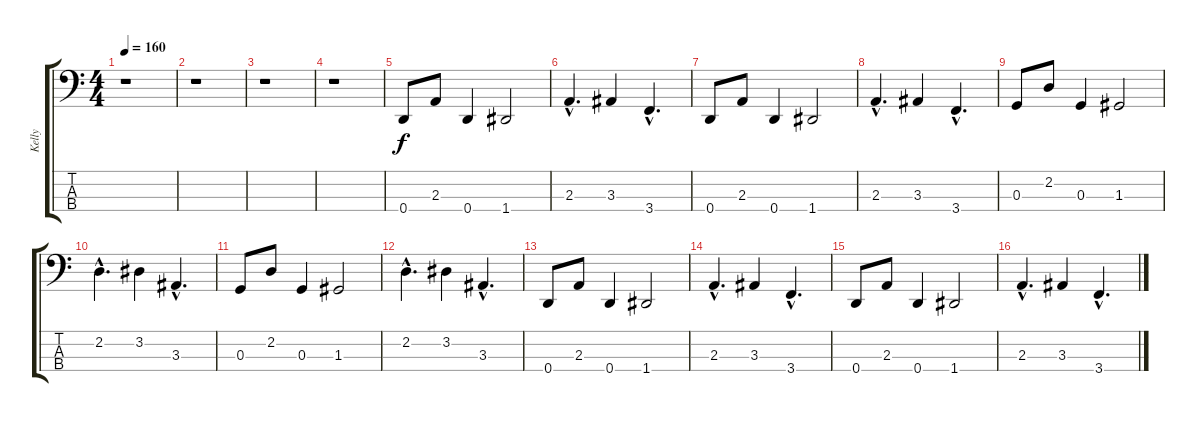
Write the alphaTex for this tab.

\track ("Kelly" "Kelly") {instrument electricbasspick}
\staff {score tabs}
\tuning (F2 C2 G1 D1) {hide}
\ts (4 4)
\tempo 160
\clef f4
\ks c
r.1{dy f instrument electricbasspick} |
r.1 |
r.1 |
r.1 |
0.4.8 2.3.8 0.4.4 1.4.2 |
2.3{hac}.4{d} 3.3.4 3.4{hac}.4{d} |
0.4.8 2.3.8 0.4.4 1.4.2 |
2.3{hac}.4{d} 3.3.4 3.4{hac}.4{d} |
0.3.8 2.2.8 0.3.4 1.3.2 |
2.2{hac}.4{d} 3.2.4 3.3{hac}.4{d} |
0.3.8 2.2.8 0.3.4 1.3.2 |
2.2{hac}.4{d} 3.2.4 3.3{hac}.4{d} |
0.4.8 2.3.8 0.4.4 1.4.2 |
2.3{hac}.4{d} 3.3.4 3.4{hac}.4{d} |
0.4.8 2.3.8 0.4.4 1.4.2 |
2.3{hac}.4{d} 3.3.4 3.4{hac}.4{d}
